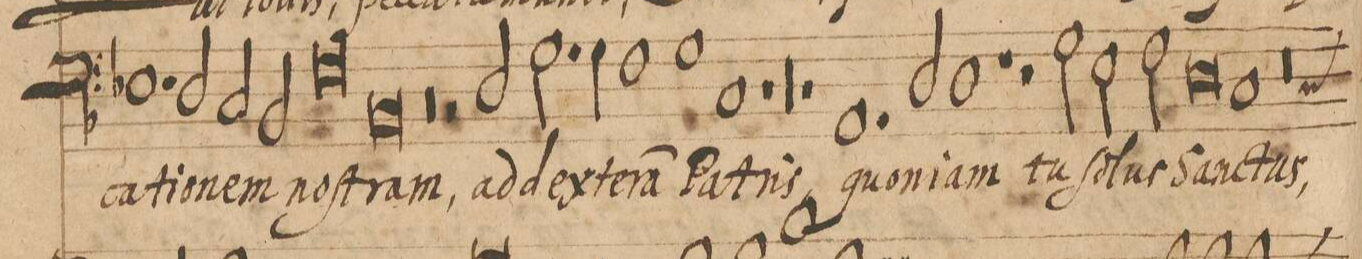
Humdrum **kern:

**kern	**text
*I"OCTAVAVOX	*
*clefF4	*
*k[b-]	*
*met(C|)	*
*M2/1	*
1.E-X	-ca-
=80-	=80-
2D/	-ti-
2C/	-o-
2BB-/	-nem
=81-	=81-
0F	no-
=82-	=82-
0BB-	-ſtram,
=83-	=83-
0r	.
=84-	=84-
2r	.
2D/	ad
2.G\	dex-
4G\	-te-
=85-	=85-
1F	-ra(m)
1G	Pa-
=86-	=86-
1C	-tris
1r	.
=87-	=87-
00r	.
=88-	=88-
=89-	=89-
1r	.
1.AA	quo-
=90-	=90-
2D/	-ni-
1D	-am
=91-	=91-
1r	.
2r	.
2G\	tu
=92-	=92-
2Eny\	so-
2F\	-lus
0D	San-
=93-	=93-
1C	-ctus,
=94-	=94-
0r	.
*custos:C	*
=95-	=95-
*-	*-
